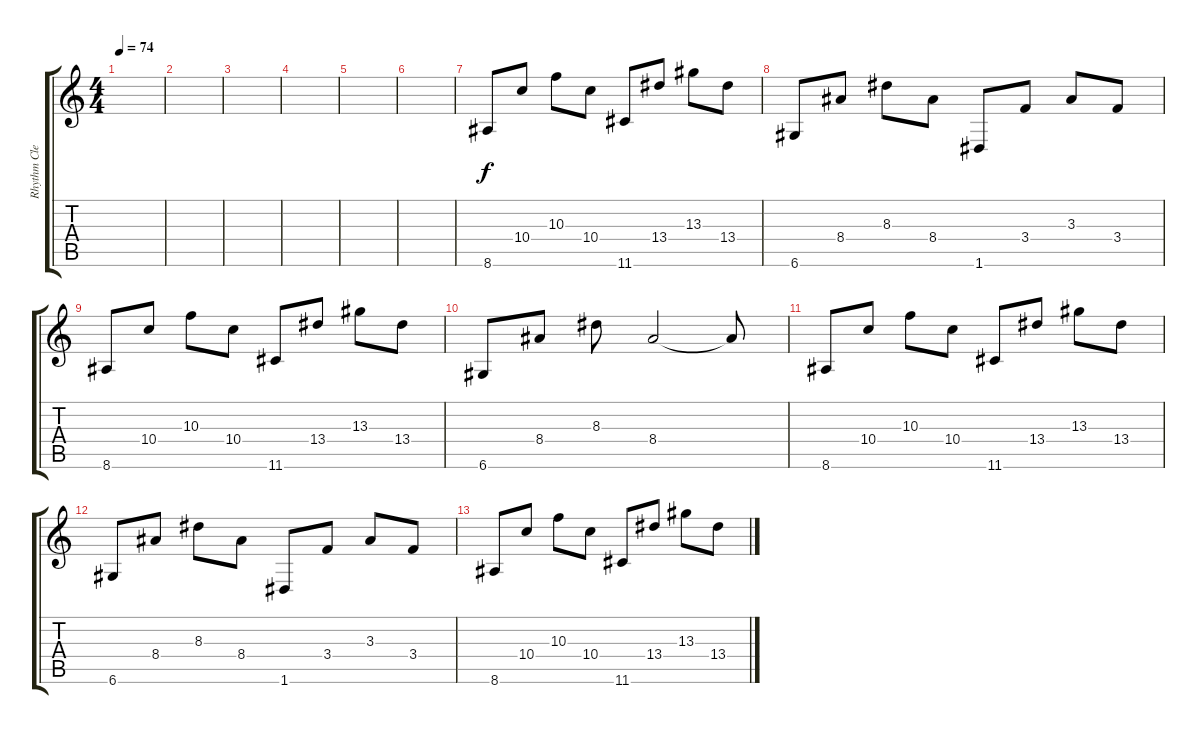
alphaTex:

\track ("Rhythm Clean" "Rhythm Cle") {instrument electricguitarjazz}
\staff {score tabs}
\tuning (E4 B3 G3 D3 A2 D2) {hide}
\ts (4 4)
\tempo 74
\clef g2
\ks c
|
|
|
|
|
|
8.6.8 10.4.8 10.3.8 10.4.8 11.6.8 13.4.8 13.3.8 13.4.8 |
6.6.8 8.4.8 8.3.8 8.4.8 1.6.8 3.4.8 3.3.8 3.4.8 |
8.6.8 10.4.8 10.3.8 10.4.8 11.6.8 13.4.8 13.3.8 13.4.8 |
6.6.8 8.4.8 8.3.8 8.4.2 8.4{t}.8 |
8.6.8 10.4.8 10.3.8 10.4.8 11.6.8 13.4.8 13.3.8 13.4.8 |
6.6.8 8.4.8 8.3.8 8.4.8 1.6.8 3.4.8 3.3.8 3.4.8 |
8.6.8 10.4.8 10.3.8 10.4.8 11.6.8 13.4.8 13.3.8 13.4.8
